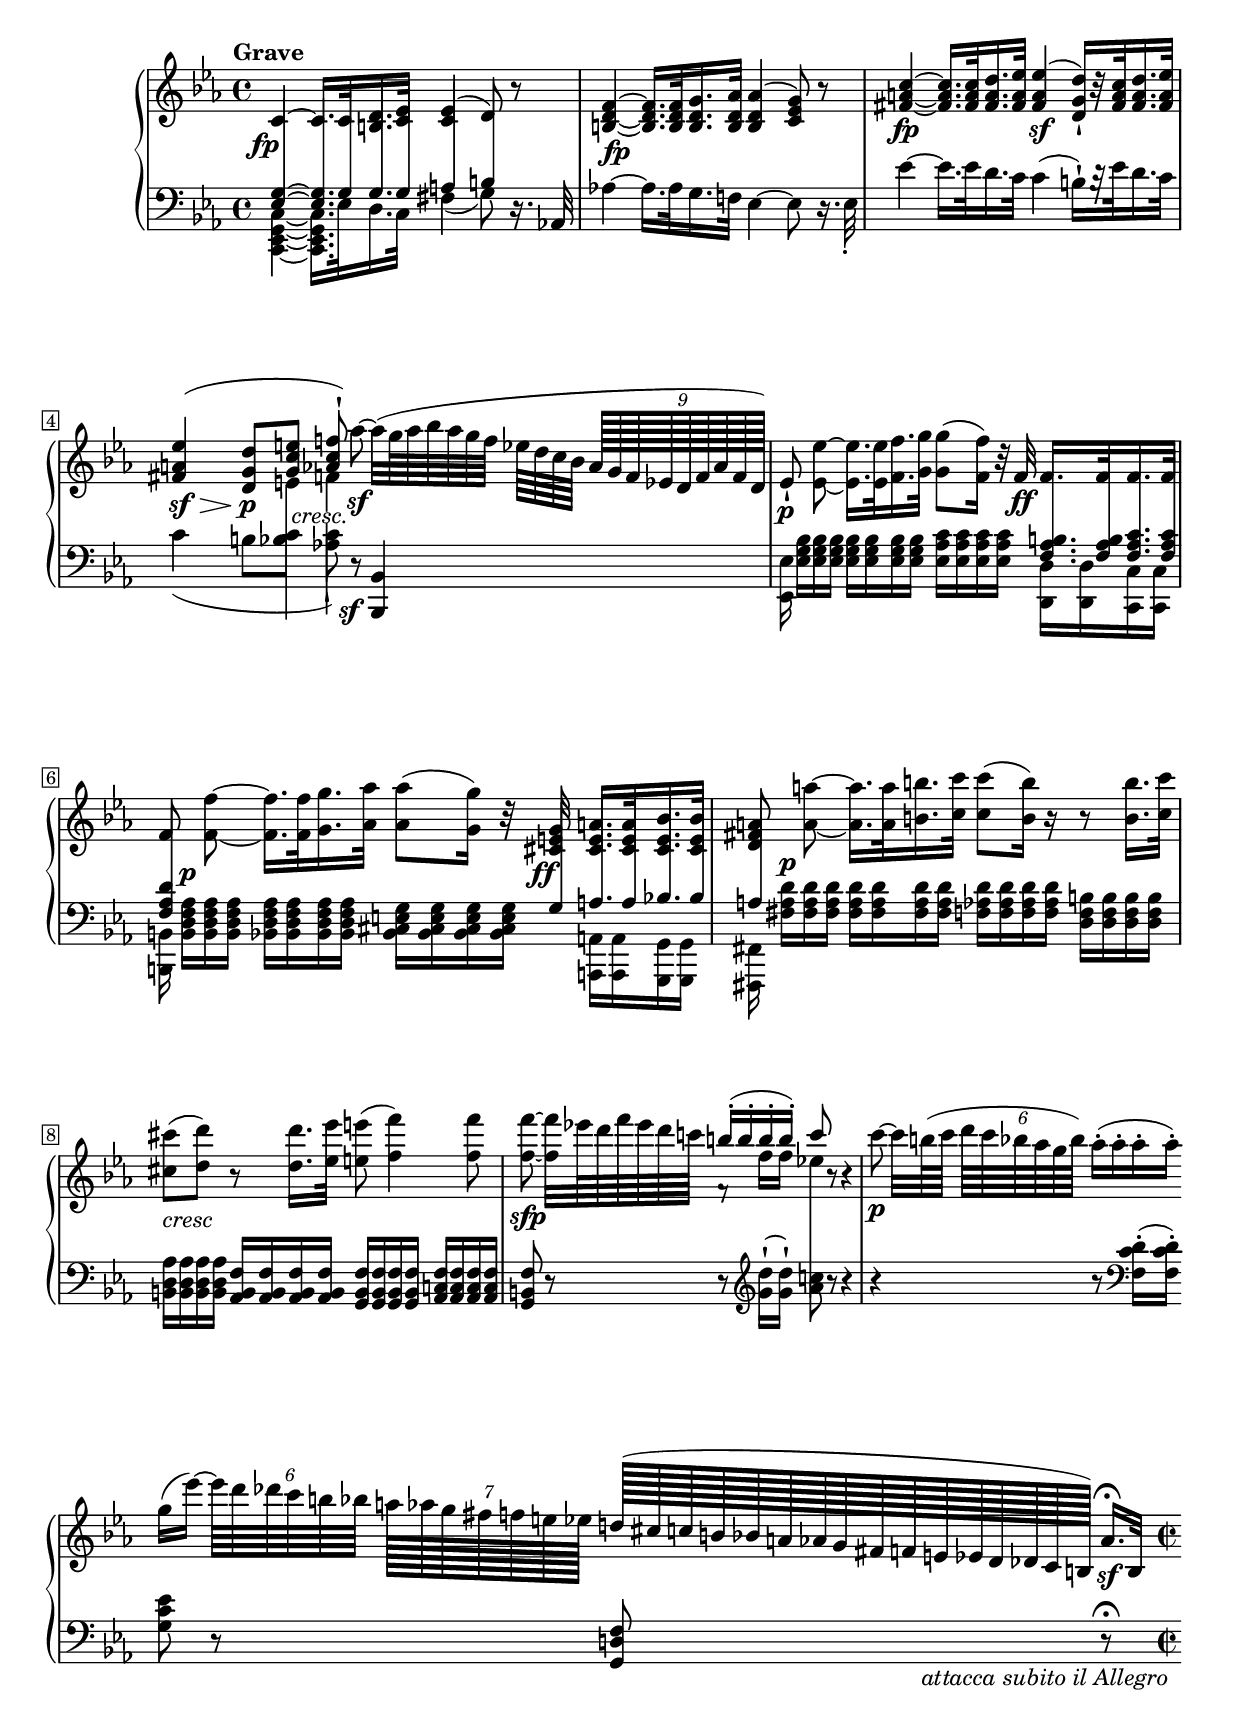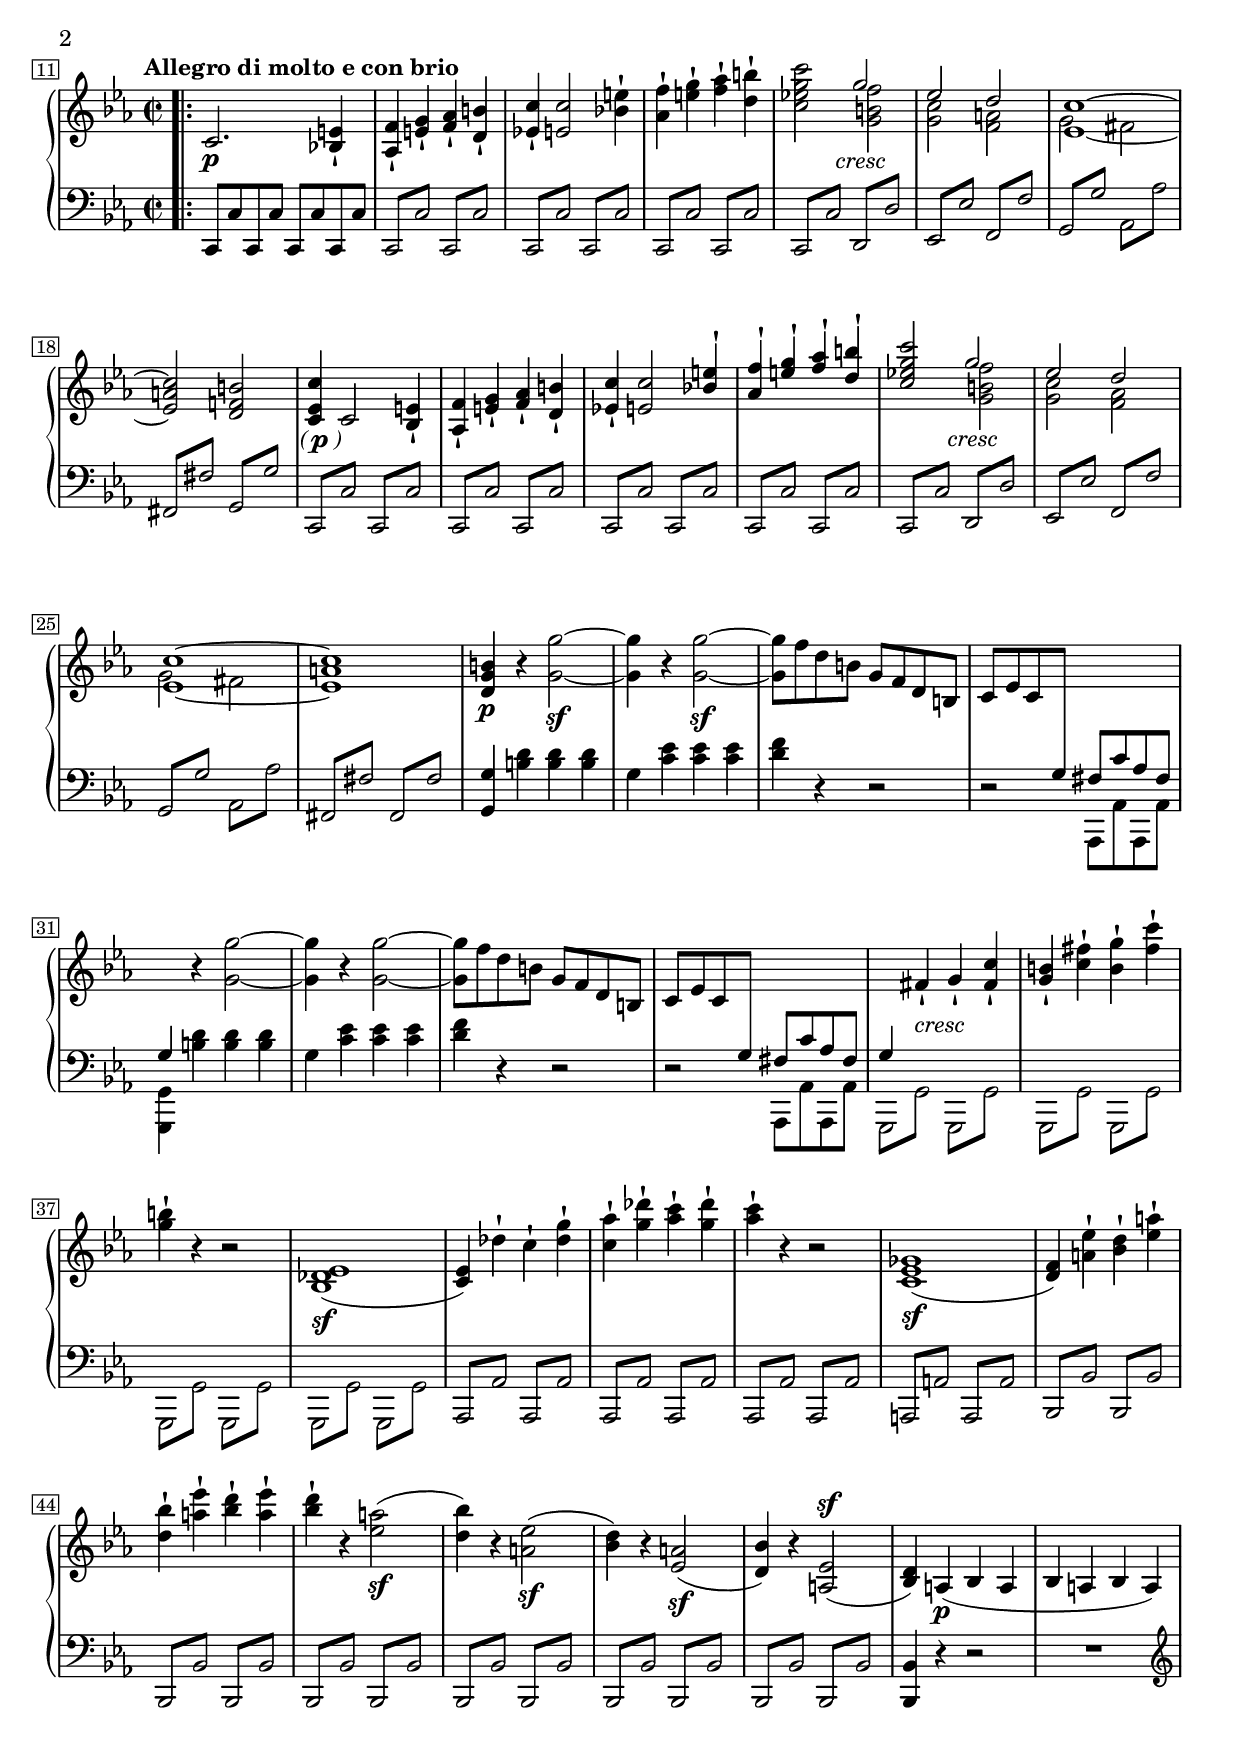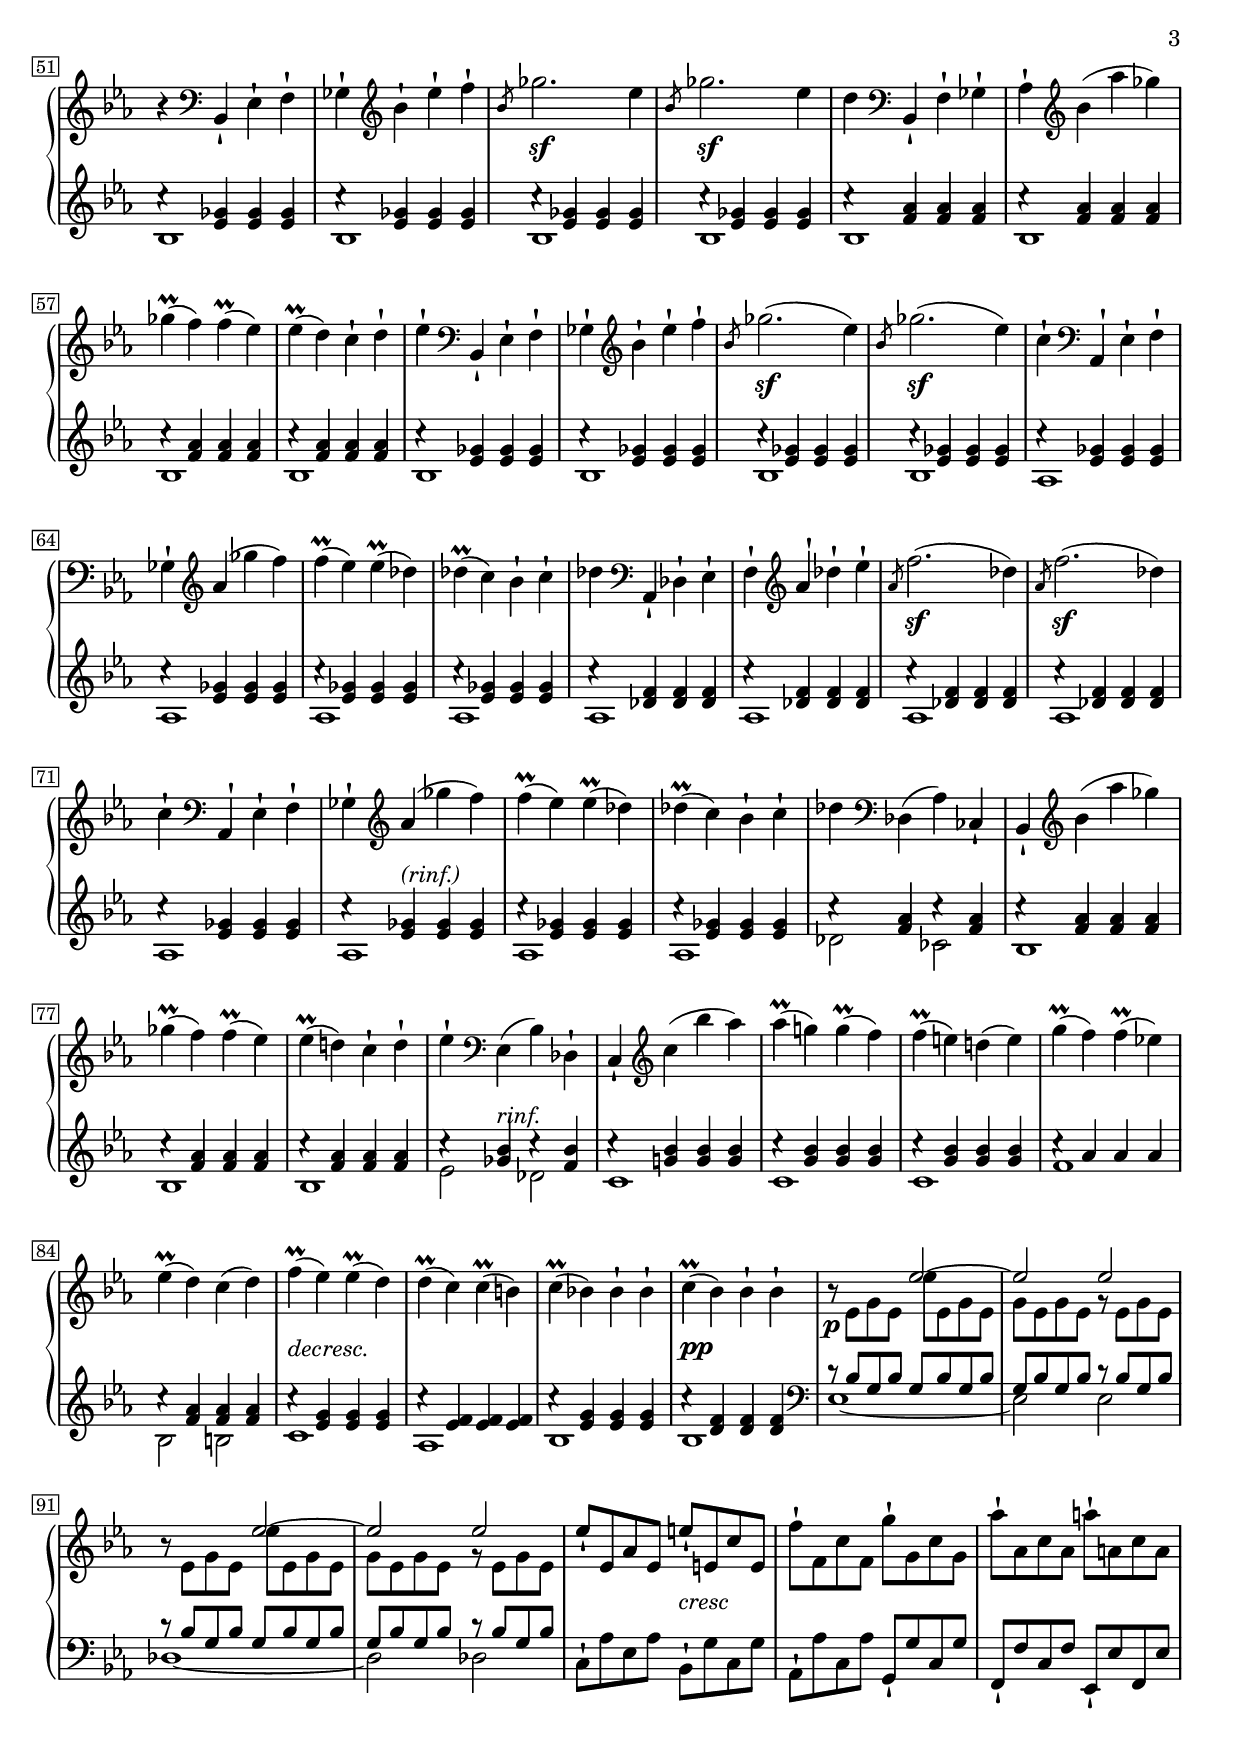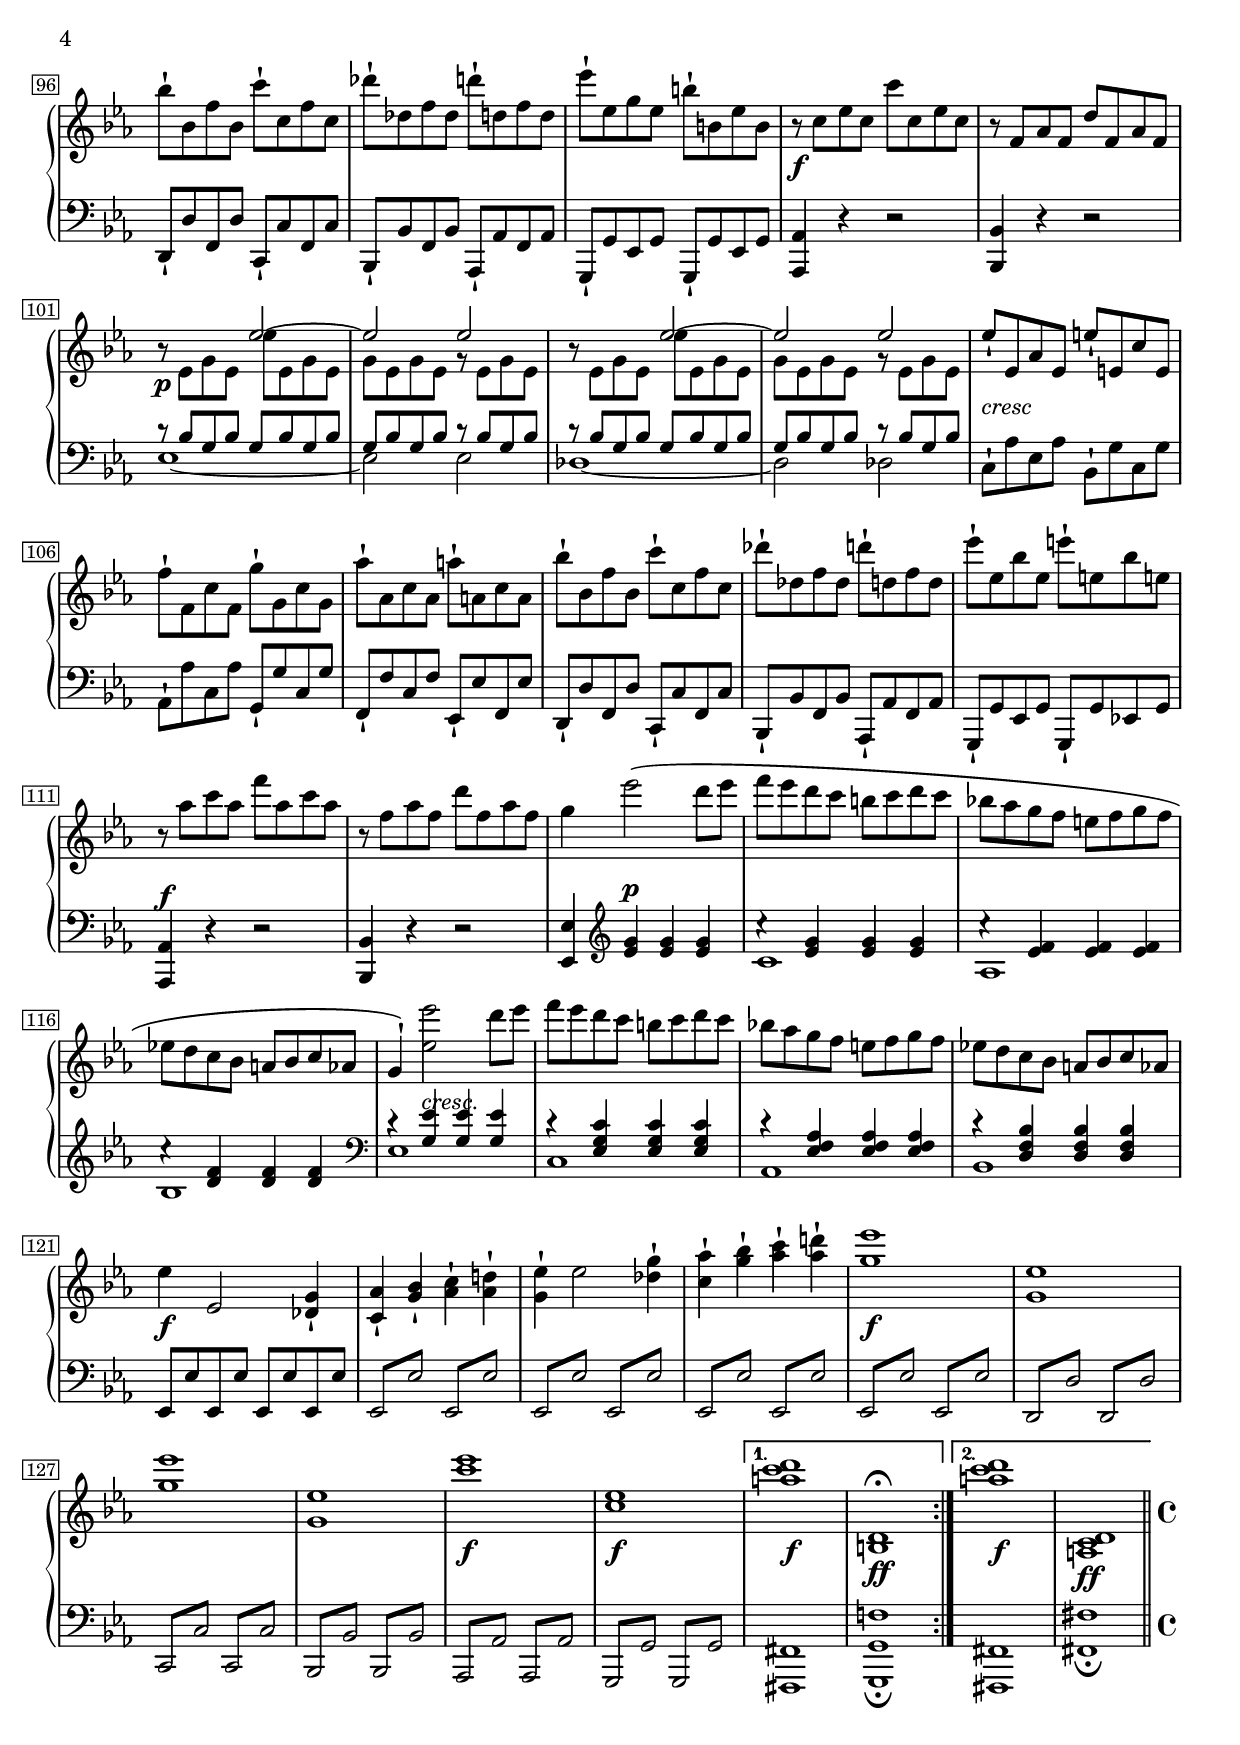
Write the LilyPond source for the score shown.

Global = {
  \key c \minor
  \time 4/4
  \include "../global.ly"
}

bottom = \change Staff = "lower"
top = \change Staff = "upper"
cresc = \markup { "cresc." }

Sopran = \context Voice = "one" \relative c' {
  \voiceOne
  \override MultiMeasureRest.staff-position = #0
  \override Rest.staff-position = #0
  \override Hairpin.minimum-length = #7
  \override Parentheses.font-size = #1
  \stemUp\slurUp\tieUp
  \tempo "Grave"
  %1
  | \once\override Staff.TextScript.extra-offset = #'(-2 . 0)
    c4~_\markup { \dynamic fp }
    c16.[ c32 <b d>16. <c ees>32] <c ees>4( d8) r
  | \tieNeutral
    <f d b>4~_\markup { \dynamic fp }
    <f d b>16.[ <f d b>32 <g d b>16. <aes d, b>32] <aes d, b>4( <g ees c>8) r
  | <c a fis>4~\fp
    <c a fis>16.[ q32 <d a fis>16. <ees a, fis>32]
    <ees a, fis>4(\sf <d g, d>16[)_! r32 <c a fis>32 <d a fis>16. <ees a, fis>32]
  | <ees a, fis>4(\sf\> <d g, d>8[\!\p <e c g>8]
    \autoBeamOff <f c aes>)^! \stemNeutral aes~\sf \autoBeamOn
    aes32[( g64 aes bes aes g f] ees[ d c bes]
    \tuplet 9/8 { aes128[ g f ees! d f aes f d]) }
  %5
  | \autoBeamOff ees8_!\p \stemDown <ees' ees,>8~ \autoBeamOn q16.[ q32 <f f,>16. <g g,>32]
    q8[( <f f,>16)] \stemUp r32 f,\ff f16.[ f32 f16. f32]
  | \stemNeutral\autoBeamOff f8 <f f'>~ \autoBeamOn q16.[ q32 <g g'>16. <aes aes'>32] q8[( <g g'>16)]
    r32
    \once\override Staff.TextScript.extra-offset = #'(-1.8 . 0)
    <cis, e g>32_\markup { \dynamic ff }
    <cis e a>16.[ q32 <cis e bes'>16. q32]
  | \autoBeamOff <d fis a>8 <a' a'>8~ \autoBeamOn q16.[ q32 <b b'>16. <c c'>32]
    q8[( <b b'>16)] r r8 q16.[ <c c'>32]
  | \once\override Staff.TextScript.extra-offset = #'(0 . -1)
    <cis cis'>8[(_cresc
    <d d'>)] r q16.[ <ees ees'>32] <e e'>8( <f f'>4) q8
  | <f f'>8~\sfp
    q32[ ees'!64 d f ees d c!] \stemUp b16[-.( b-. b-. b)-.] c8 r r4
  %10
  | \stemNeutral
    c8~\p 32[ b64( c] \tuplet 6/4 { d[ c bes as g bes)] } aes16[-.( aes-. aes-. aes)-.]
    \break
    g16[( ees')] ~ \tuplet 6/4 { ees64[ d des c b bes] } \tuplet 7/8 { a128[ aes g fis f e ees] }
    d[( cis c b bes a aes g fis f e ees d des c b)]
    aes'16.\sf[^\fermata b,32]
    \bar "||"
    \pageBreak
    \time 2/2
  \repeat volta 2 {
  | \bar ".|:"
    \tempo "Allegro di molto e con brio"
    c2.\p <bes e>4_!
  | <aes f'>_! <e' g>_! <f aes>_! <d b'>_!
  | <ees c'>_! <e c'>2 <bes' e>4^!
  | <aes f'>^! <e' g>^! <f aes>^! <d b'>^!
  %15
  | <c ees g c>2 \stemUp g'
  | ees d
  | <ees, c'>1~
  | <ees a c>2 <d f b>
  | \once\override Staff.TextScript.extra-offset = #'(-0.8 . 0)
    <c ees c'>4_\markup { "(" \dynamic p ")" } c2 <bes e>4_!
  %20
  | <aes f'>_! <e' g>_! <f aes>_! <d b'>_!
  | <ees c'>_! <e c'>2 <bes' e>4^!
  | <aes f'>^! <e' g>^! <f aes>^! <d b'>^!
  | <c ees g c>2 \stemUp g'
  | ees d
  %25
  | <ees, c'>1~
  | <ees a c>1
  | \stemNeutral <d g b>4\p r <g g'>2~\sf
  | q4 r q2~\sf
  | q8 f' d b g f d b
  %30
  | \stemUp
    \override Beam.positions = #'(1.5 . 1.5)
    c ees c \bottom g \revert Beam.positions fis c' aes fis
  | g4 \top\stemNeutral r <g' g'>2~
  | q4 r q2~
  | q8 f' d b g f d b
  | \stemUp
    \override Beam.positions = #'(1.5 . 1.5)
    c ees c \bottom g \revert Beam.positions fis c' aes fis
  %35
  | g4 \top\stemNeutral\slurNeutral
    \once\override Staff.TextScript.extra-offset = #'(0 . -1)
    fis'_!_cresc
    g_! <fis c'>_!
  | <g b>_! <c fis>-! <b g'>-! <fis' c'>-!
  | <g b>^! r r2
  | <bes,, des ees>1_(\sf
  | <c ees>4) des'-! c-! <des g>-!
  %40
  | <c aes'>-! <g' des'>-! <aes c>-! <g des'>-!
  | <aes c>-! r r2
  | <c,, ees ges>1\sf(
  | <d f>4) <a' ees'>-! <bes d>-! <ees a>-!
  | <d bes'>-! <a' ees'>-! <bes d>-! <a ees'>-!
  %45
  | <bes d>-! r <ees, a>2\sf(
  | <d bes'>4) r <a ees'>2\sf(
  | <bes d>4) r <ees, a>2\sf(
  | <d bes'>4) r <a ees'>2^\sf(
  | <bes d>4) a\p( bes a
  %50
  | bes a bes a)
    \pageBreak
  | r4 \clef bass bes,_! ees^! f^!
  | ges^! \clef treble bes'^! ees^! f^!
  \repeat unfold 2 {
  | \stemUp \slashedGrace bes,8 \stemNeutral ges'2.\sf ees4
  }
  %55
  | d \clef bass bes,,_! f'^! ges^!
  | aes^! \clef treble bes'( aes' ges)
  | ges\prall( f) f\prall( ees)
  | ees\prall( d) c^! d^!
  | ees-! \clef bass bes,,_! es-! f-!
  %60
  | ges^! \clef treble bes'^! ees^! f^!
  \repeat unfold 2 {
  | \stemUp \slashedGrace bes,8 \stemNeutral ges'2.\sf( ees4)
  }
  | c-! \clef bass aes,,-! ees'-! f-!
  | ges-! \clef treble aes'( ges' f)
  %65
  | f^\prall( es) es^\prall( des) | des^\prall( c) bes-! c-!
  | des \clef bass aes,,_! des-! ees-!
  | f-! \clef treble aes'-! des-! ees-!
  \repeat unfold 2 {
  | \stemUp \slashedGrace aes,8 \stemNeutral f'2.\sf( des4)
  }
  %71
  | c-! \clef bass aes,,-! ees'-! f-!
  | ges-! \clef treble
    \once\override Staff.TextScript.extra-offset = #'(0 . -2)
    aes'(_\markup{ "(rinf.)" } ges' f)
  | f^\prall( ees) ees^\prall( des)
  | des^\prall( c) bes-! c-!
  %75
  | des \clef bass des,,( aes') ces,_!
  | bes_! \clef treble bes''( aes' ges)
  | ges^\prall( f) f^\prall( es)
  | ees^\prall( d!) c-! d-!
  | ees-! \clef bass
    \once\override Staff.TextScript.extra-offset = #'(0 . -2)
    ees,,_\markup{ "rinf." } ( bes') des,-!
  %80
  | c_! \clef treble c''( bes' as)
  | aes^\prall( g!) g^\prall( f)
  | f^\prall( e) d!( e)
  | g^\prall( f) f^\prall( es!)
  | ees^\prall( d) c( d)
  %85
  | \once\override Staff.TextScript.extra-offset = #'(0 . -2)
    f^\prall_\markup{ "decresc." }( ees) ees^\prall( d)
  | d^\prall( c) c^\prall( b)
  | c^\prall( bes!) bes-! bes-!
  | \once\override Staff.TextScript.extra-offset = #'(0 . -1)
    c^\prall(_\markup { \dynamic pp } bes) bes-! bes-!
  | \stemUp\tieUp s2 ees~
  %90
  | ees ees
  | s2 ees~
  | ees ees
  | \stemNeutral
    ees8_![ ees, aes ees]
    \once\override Staff.TextScript.extra-offset = #'(0 . -1)
    e'_![_cresc e, c' e,]
  | f'[-! f, c' f,] g'[-! g, c g]
  %95
  | aes'[-! aes, c aes] a'[-! a, c a]
  | bes'[-! bes, f' bes,] c'[-! c, f c]
  | des'[-! des, f des] d'[-! d, f d]
  | ees'[-! ees, g ees] b'[-! b, ees b]
  | r\f c[ ees c] c'[ c, ees c]
  %100
  | r f,[ aes f] d'[ f, aes f]
  | \stemUp\tieUp s2 ees'~
  | ees ees
  | s2 ees~
  | ees ees
  %105
  | \stemNeutral
    \once\override Staff.TextScript.extra-offset = #'(0 . -2)
    ees8_![_cresc ees, aes ees] e'_![ e, c' e,]
  | f'[-! f, c' f,] g'[-! g, c g]
  | aes'[-! aes, c aes] a'[-! a, c a]
  | bes'[-! bes, f' bes,] c'[-! c, f c]
  | des'[-! des, f des] d'[-! d, f d]
  %110
  | ees'[-! ees, bes' ees,] e'[-! e, bes' e,]
  | \once\override Staff.TextScript.extra-offset = #'(0 . -2)
    r_\markup { \dynamic f } aes[ c aes] f'[ aes, c aes]
  | r f[ aes f] d'[ f, aes f]
  | g4
    \once\override Staff.TextScript.extra-offset = #'(0 . -2)
    ees'2\(_\markup { \dynamic p } d8[ ees]
  | f[ ees d c] b[ c d c]
  %115
  | bes![ aes g f] e[ f g f]
  | ees![ d c bes] a[ bes c aes]
  | g4-!\)
    \once\override Staff.TextScript.extra-offset = #'(0 . -1)
    <ees' ees'>2_\cresc d'8 ees
  | f[ ees d c] b[ c d c]
  | bes![ aes g f] e[ f g f]
  %120
  | ees![ d c bes] a[ bes c aes]
  | ees'4\f ees,2 <des g>4_!
  | <c aes'>_! <g' bes>_! <aes c>-! <aes d!>-!
  | <g ees'>-! ees'2 <des g>4-!
  | <c aes'>-! <g' bes>-! <aes c>-! <aes d!>-!
  %125
  | <g ees'>1\f
  | <g, ees'>
  | <g' ees'>
  | <g, ees'>
  | <c' ees>\f
  %130
  | <c, ees>\f
    \alternative {
      \volta 1 {
        <a' c d>\f
        <b,, d>\ff\fermata
      }
      \volta 2 {
        <a'' c d>\f
        <a,, c d>\ff
      }
    }
    \bar "||"
    \time 4/4
  }
%  | <g bes d g>4 s2.

}

Alto = \context Voice = "two" \relative c' {
  \voiceTwo
  \override MultiMeasureRest.staff-position = #0
  \override Rest.staff-position = #0
  \override Stem.cross-staff = ##t
  %1
  | s1*3
  | \override Stem.length = #26
    s4.
    \omit Flag
    \once\override Staff.TextScript.extra-offset = #'(0.6 . -1)
    e8_\markup { \whiteout "cresc." }
    f s4 s8
  %5
  | s1*4
  | s4 f8\rest f'16 f ees8 s4.
  %10
  | s1*5
  %15
  | \revert Stem.length
    s2
    \once\override Staff.TextScript.extra-offset = #'(-3 . -2)
    <g, b f'>_cresc
 | <g c>2 <f a>
  | g fis
  | s1*5
  %23
  | s2
    \once\override Staff.TextScript.extra-offset = #'(-3 . -2)
    <g b f'>_cresc
  | <g c>2 <f aes>
  | g fis
  | s1*63
  %89
  | r8\p ees[ g ees] ees'[ ees, g ees]
  | g[ ees g ees] g\rest ees[ g ees]
  | r8 ees[ g ees] ees'[ ees, g ees]
  | g[ ees g ees] g\rest ees[ g ees]
  | s1*8
  %101
  | r8\p ees[ g ees] ees'[ ees, g ees]
  | g[ ees g ees] g\rest ees[ g ees]
  | r8 ees[ g ees] ees'[ ees, g ees]
  | g[ ees g ees] g\rest ees[ g ees]
}

Tenor = \context Voice = "three" \relative c {
  \voiceThree
  \override MultiMeasureRest.staff-position = #0
  \override Rest.staff-position = #0
  \override Stem.cross-staff = ##t
  %1
  | \override Stem.length = #20
    \omit Flag \autoBeamOff
    <ees g>4~ q16. g32 16. 32 a4 b8 s
  | s1*3
  %5
  | s2. <f aes b>16. q32 <f aes c>16. q32
  | <f aes d>8 s4. s8. s32 g a16. 32 bes16. 32
  | a8 s s2. \revert Stem.length \undo\omit Flag \autoBeamOn
  | s1*43
  %51
  \repeat unfold 4 {
  | c'4\rest <ees, ges> q q
  }
  %55
  \repeat unfold 4 {
  | c'4\rest <f, aes> q q
  }
  \repeat unfold 8 {
  | c'4\rest <ees, ges> q q
  }
  %67
  \repeat unfold 4 {
  | c'4\rest <des, f> q q
  }
  %71
  \repeat unfold 4 {
  | c'4\rest <ees, ges> q q
  }
  %75
  | c'4\rest <f, aes> c'\rest q
  \repeat unfold 3 {
  | c4\rest <f, aes> q q
  }
  | c'4\rest <ges bes> c\rest <f, bes>
  %80
  \repeat unfold 3 {
  | c'4\rest <g bes> q q
  }
  | c4\rest aes aes aes
  | c4\rest <f, aes> q q
  %85
  | c'4\rest <ees, g> q q
  | c'4\rest <ees, f> q q
  | c'4\rest <ees, g> q q
  | c'4\rest <d, f> q q
  \repeat unfold 2 {
  | c8\rest bes[ g bes] g[ bes g bes]
  | g[ bes g bes] c8\rest bes[ g bes]
  }
  %93
  | s1*8
  %101
  \repeat unfold 2 {
  | c8\rest bes[ g bes] g[ bes g bes]
  | g[ bes g bes] c8\rest bes[ g bes]
  }
  %105
  | s1*9
  %114
  | c'4\rest <ees, g> q q
  | c'4\rest <ees, f> q q
  | c'4\rest <d, f> q q
  | c4\rest <g ees'> q q
  | c4\rest <ees, g c> q q
  | c'4\rest <ees, f aes> q q
  %120
  | c'4\rest <d, f bes> q q
}

Bass = \context Voice = "four" \relative c, {
  \voiceFour
  \override MultiMeasureRest.staff-position = #0
  \override Rest.staff-position = #0
  \stemDown\slurDown\tieDown
  %1
  | <c ees g c>4~ q16. ees'32 d16. c32 fis4( g8) r16. \stemUp aes,32
  | \stemNeutral\tieNeutral\slurNeutral
    aes'4~ 16.[ 32 g16. f!32] ees4~ 8 r16. ees32-.
  | ees'4 ~ 16.[ 32 d16. c32] c4( b16^!)[ b32\rest ees32 d16. c32]
  | c4_( b8 <bes c> <aes! c>)_! r
    \once\override Staff.TextScript.extra-offset = #'(-3.2 . 2)
    <bes, bes,>4_\markup { \dynamic sf }
  %5
  | \stemDown <ees ees,>16 <ees g bes>[ q q] q[ q q q] <ees aes c>[ q q q] <d d,>[ q <c c,> q]
  | <b b,> <b d f aes>[^\p q q] <bes d f aes>[ q q q] <bes cis e g>[ q q q] <a a,>[ q <g g,> q]
  | <fis fis,>
    \once\override Staff.TextScript.extra-offset = #'(0 . 9)
    <fis' a d>[-\markup { \dynamic p } q q] q[ q q q] <f as d>[ q q q] <d f b>[ q q q]
  | \stemNeutral <b d aes'>[ q q q] <aes b f'>[ q q q] <g b f'>[ q q q] <aes c f>[ q q q]
  | <g b f'>8 r r \clef treble <g'' d'>16[(^! <g d'>)^!] <aes c>8 r r4
  %10
  | r r8 \clef bass <f, c' d>16[(^. q^.])
    <g c es>8 r <f d g,>8*1/2
    \once\override Staff.TextScript.extra-offset = #'(5 . 0)
    s16_\markup {
      "attacca subito il Allegro"
    }
    r8^\fermata
   \bar "||"
   \time 2/2
  \repeat volta 2 {
  | \bar ".|:"
    c,8[ c' c, c'] c,[ c' c, c']
  \repeat unfold 3 {
  | \repeat tremolo 2 { c,8 c' } \repeat tremolo 2 { c,8 c' }
  }
  %15
  | \repeat tremolo 2 { c,8 c' } \repeat tremolo 2 { d,8 d' }
  | \repeat tremolo 2 { ees,8 ees' } \repeat tremolo 2 { f,8 f' }
  | \repeat tremolo 2 { g,8 g' } \repeat tremolo 2 { aes,8 aes' }
  | \repeat tremolo 2 { fis,8 fis' } \repeat tremolo 2 { g,8 g' }
  %20
  \repeat unfold 4 {
  | \repeat tremolo 2 { c,,8 c' } \repeat tremolo 2 { c,8 c' }
  }
  | \repeat tremolo 2 { c,8 c' } \repeat tremolo 2 { d,8 d' }
  %25
  | \repeat tremolo 2 { ees,8 ees' } \repeat tremolo 2 { f,8 f' }
  | \repeat tremolo 2 { g,8 g' } \repeat tremolo 2 { aes,8 aes' }
  | \repeat tremolo 2 { fis,8 fis' } \repeat tremolo 2 { fis,8 fis' }
  | <g, g'>4 <b' d> q q
  | g <c ees> q q
  %30
  | <d f> r r2
  | \stemDown r2 aes,,8[ aes' aes, aes']
  | <g, g'>4 <b''! d> q q
  | g <c ees> q q
  | <d f> r r2
  %35
  | \stemDown r2 aes,,8[ aes' aes, aes']
  \repeat unfold 4 {
  | \repeat tremolo 2 { g,8 g' } \repeat tremolo 2 { g,8 g' }
  }
    \stemNeutral
  %40
  \repeat unfold 3 {
  | \repeat tremolo 2 { aes,8 aes' } \repeat tremolo 2 { aes,8 aes' }
  }
  | \repeat tremolo 2 { a,8 a' } \repeat tremolo 2 { a,8 a' }
  \repeat unfold 6 {
  | \repeat tremolo 2 { bes,8 bes' } \repeat tremolo 2 { bes,8 bes' }
  }
  | <bes, bes'>4 r r2
  %50
  | R1 \clef treble \stemDown\tieDown
  \repeat unfold 12 {
  | bes''1
  }
  %63
  \repeat unfold 12 {
  | aes1
  }
  %75
  | des2 ces
  \repeat unfold 3 {
  | bes1
  }
  | ees2 des
  %80
  \repeat unfold 3 {
  | c1
  }
  | f1
  | bes,2 b2
  %85
  | c1
  | aes1
  | bes1
  | bes1
    \clef bass
  | ees,1~
  %90
  | ees2 ees
  | des1~
  | des2 des
  | \stemNeutral\tieNeutral c8^! aes' ees aes bes,^! g' c, g'
  | aes,^! aes' c, aes' g,_! g' c, g'
  %95
  | f,_! f' c f ees,_! ees' f, ees'
  | d,_! d' f, d' c,_! c' f, c'
  | bes,_! bes' f bes aes,_! aes' f aes
  | g,_! g' ees g g,_! g' ees g
  | <aes, aes'>4 r r2
  %100
  | <bes bes'>4 r r2
  | \tieDown ees'1~
  | ees2 ees
  | des1~
  | des2 des
  %105
  | \stemNeutral\tieNeutral c8^! aes' ees aes bes,^! g' c, g'
  | aes,^! aes' c, aes' g,_! g' c, g'
  | f,_! f' c f ees,_! ees' f, ees'
  | d,_! d' f, d' c,_! c' f, c'
  | bes,_! bes' f bes aes,_! aes' f aes
  %110
  | g,_! g' ees g g,_! g' ees g
  | <aes, aes'>4 r r2
  | <bes bes'>4 r r2
  | <ees ees'>4 \clef treble <ees'' g> q q
  | c1
  %115
  | aes1
  | bes1
    \clef bass
  | ees,1
  | c1
  | aes1
  %120
  | bes1
  | ees,8[ ees' ees, ees'] ees,[ ees' ees, ees']
  \repeat unfold 4 {
  | \repeat tremolo 2 { ees,8 ees' } \repeat tremolo 2 { ees, ees' }
  }
  %126
  | \repeat unfold 2 { \repeat tremolo 2 { d, d' } }
  | \repeat unfold 2 { \repeat tremolo 2 { c, c' } }
  | \repeat unfold 2 { \repeat tremolo 2 { bes, bes' } }
  | \repeat unfold 2 { \repeat tremolo 2 { aes, aes' } }
  %130
  | \repeat unfold 2 { \repeat tremolo 2 { g, g' } }
  | \alternative {
      \volta 1 {
        <fis, fis'>1
        <g g' f'!>\fermata
      }
      \volta 2 {
        <fis fis'>1
        <fis' fis'>\fermata
      }
    }
    \bar "||"
    \time 4/4
  }
%  | <g, bes d g>4 s2.

}

centerDynamics = {
  %1
}

\score {
  \new PianoStaff \with { connectArpeggios = ##t }
  <<
    \accidentalStyle Score.piano
    \context Staff = "upper" <<
      \set Staff.midiInstrument = #"acoustic grand"
      \Global
      \clef treble
      \Sopran
      \Alto
    >>
    \context Dynamics <<
      \Global \centerDynamics
    >>
    \context Staff = "lower" <<
      \set Staff.midiInstrument = #"acoustic grand"
      \Global
      \clef bass
      \Tenor
      \Bass
    >>
  >>
  \header {
    composer = #f % "Ludwig van Beethoven"
    opus = #f % "Opus 13"
    title = "Grande Sonate Pathétique"
    subtitle = \markup {
      \abs-fontsize #10 \normal-text\italic
      "Dem Fürsten Carl von Lichnowsky gewidmet"
    }
  }
  \layout {
    \context {
      \PianoStaff
      % More space between staves in the same PianoStaff
      %\override StaffGrouper.staff-staff-spacing.minimum-distance = 14
      \override TextScript.font-shape = #'italic
    }
  }
  \midi {
    \tempo 4 = 100
  }
}
